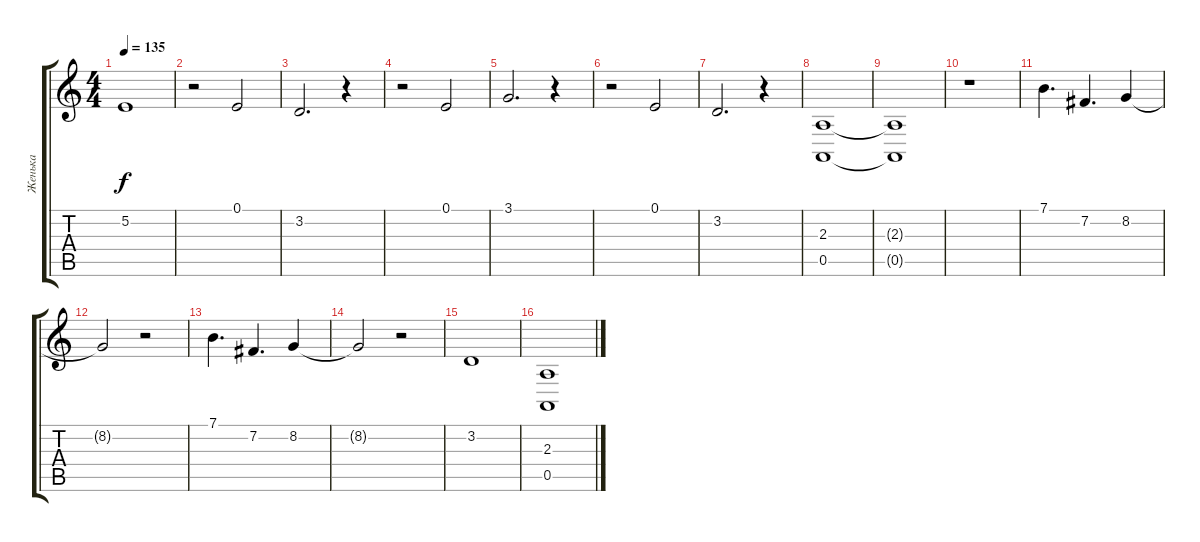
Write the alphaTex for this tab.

\track ("Женька" "Женька") {instrument brightacousticpiano}
\staff {score tabs}
\tuning (E4 B3 G3 D3 A2 E2) {hide}
\ts (4 4)
\tempo 135
\clef g2
\ks c
5.2{t}.1{dy f} |
r.2 0.1.2 |
3.2.2{d} r.4 |
r.2 0.1.2 |
3.1.2{d} r.4 |
r.2 0.1.2 |
3.2.2{d} r.4 |
(2.3 0.5).1 |
(2.3{t} 0.5{t}).1 |
r.1 |
7.1.4{d volume 12} 7.2.4{d} 8.2.4 |
8.2{t}.2 r.2 |
7.1.4{d} 7.2.4{d} 8.2.4 |
8.2{t}.2 r.2 |
3.2.1 |
(2.3 0.5).1
